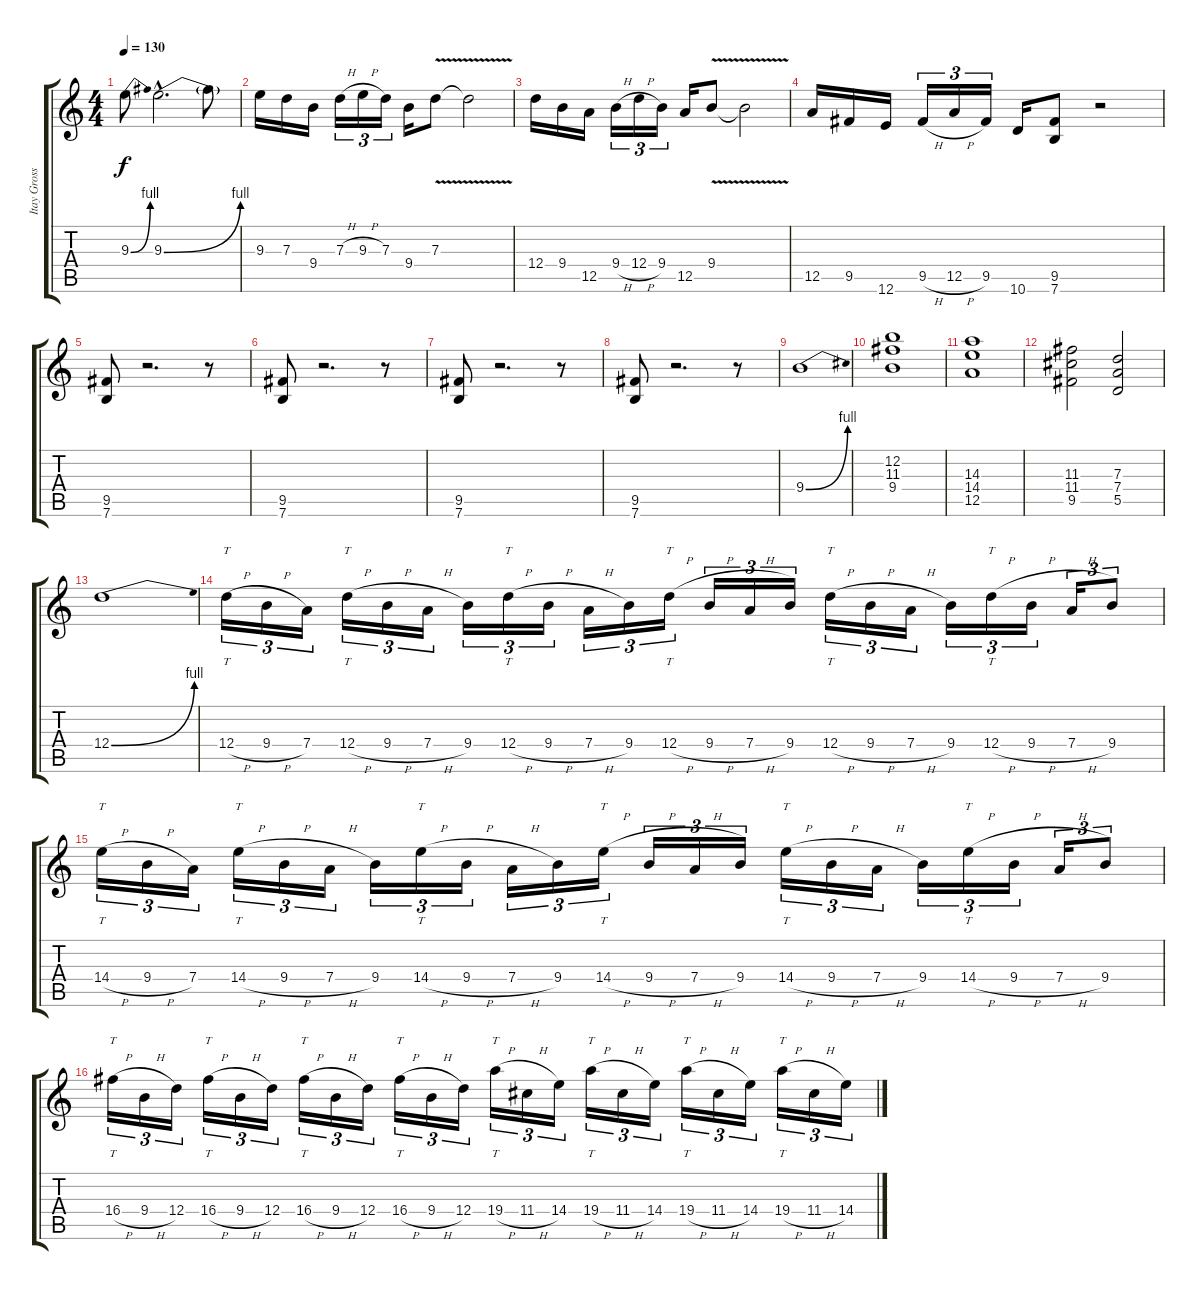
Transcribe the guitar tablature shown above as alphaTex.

\track ("Itay Gross" "Itay Gross") {instrument overdrivenguitar}
\staff {score tabs}
\tuning (E4 B3 G3 D3 A2 E2) {hide}
\ts (4 4)
\tempo 130
\clef g2
\ks c
9.3{be (bend 0 0 60 4)}.8{dy f} 9.3{be (bend 0 0 60 4) hac}.2{d} 9.3{t}.8 |
9.3.16 7.3.16 9.4.16 7.3{h}.16{tu (3 2)} 9.3{h}.16{tu (3 2)} 7.3.16{tu (3 2)} 9.4.16 7.3{v}.8 7.3{t}.2 |
12.4.16 9.4.16 12.5.16 9.4{h}.16{tu (3 2)} 12.4{h}.16{tu (3 2)} 9.4.16{tu (3 2)} 12.5.16 9.4{v}.8 9.4{t}.2 |
12.5.16 9.5.16 12.6.16 9.5{h}.16{tu (3 2)} 12.5{h}.16{tu (3 2)} 9.5.16{tu (3 2)} 10.6.16 (9.5 7.6).8 r.2 |
(9.5 7.6).8 r.2{d} r.8 |
(9.5 7.6).8 r.2{d} r.8 |
(9.5 7.6).8 r.2{d} r.8 |
(9.5 7.6).8 r.2{d} r.8 |
9.4{be (bend 0 0 60 4)}.1 |
(12.2 11.3 9.4).1 |
(14.3 14.4 12.5).1 |
(11.3 11.4 9.5).2 (7.3 7.4 5.5).2 |
12.4{be (bend 0 0 60 4)}.1 |
12.4{h}.16{tt tu (3 2)} 9.4{h}.16{tu (3 2)} 7.4.16{tu (3 2)} 12.4{h}.16{tt tu (3 2)} 9.4{h}.16{tu (3 2)} 7.4{h}.16{tu (3 2)} 9.4.16{tu (3 2)} 12.4{h}.16{tt tu (3 2)} 9.4{h}.16{tu (3 2)} 7.4{h}.16{tu (3 2)} 9.4.16{tu (3 2)} 12.4{h}.16{tt tu (3 2)} 9.4{h}.16{tu (3 2)} 7.4{h}.16{tu (3 2)} 9.4.16{tu (3 2)} 12.4{h}.16{tt tu (3 2)} 9.4{h}.16{tu (3 2)} 7.4{h}.16{tu (3 2)} 9.4.16{tu (3 2)} 12.4{h}.16{tt tu (3 2)} 9.4{h}.16{tu (3 2)} 7.4{h}.16{tu (3 2)} 9.4.8{tu (3 2)} |
14.4{h}.16{tt tu (3 2)} 9.4{h}.16{tu (3 2)} 7.4.16{tu (3 2)} 14.4{h}.16{tt tu (3 2)} 9.4{h}.16{tu (3 2)} 7.4{h}.16{tu (3 2)} 9.4.16{tu (3 2)} 14.4{h}.16{tt tu (3 2)} 9.4{h}.16{tu (3 2)} 7.4{h}.16{tu (3 2)} 9.4.16{tu (3 2)} 14.4{h}.16{tt tu (3 2)} 9.4{h}.16{tu (3 2)} 7.4{h}.16{tu (3 2)} 9.4.16{tu (3 2)} 14.4{h}.16{tt tu (3 2)} 9.4{h}.16{tu (3 2)} 7.4{h}.16{tu (3 2)} 9.4.16{tu (3 2)} 14.4{h}.16{tt tu (3 2)} 9.4{h}.16{tu (3 2)} 7.4{h}.16{tu (3 2)} 9.4.8{tu (3 2)} |
16.4{h}.16{tt tu (3 2)} 9.4{h}.16{tu (3 2)} 12.4.16{tu (3 2)} 16.4{h}.16{tt tu (3 2)} 9.4{h}.16{tu (3 2)} 12.4.16{tu (3 2)} 16.4{h}.16{tt tu (3 2)} 9.4{h}.16{tu (3 2)} 12.4.16{tu (3 2)} 16.4{h}.16{tt tu (3 2)} 9.4{h}.16{tu (3 2)} 12.4.16{tu (3 2)} 19.4{h}.16{tt tu (3 2)} 11.4{h}.16{tu (3 2)} 14.4.16{tu (3 2)} 19.4{h}.16{tt tu (3 2)} 11.4{h}.16{tu (3 2)} 14.4.16{tu (3 2)} 19.4{h}.16{tt tu (3 2)} 11.4{h}.16{tu (3 2)} 14.4.16{tu (3 2)} 19.4{h}.16{tt tu (3 2)} 11.4{h}.16{tu (3 2)} 14.4.16{tu (3 2)}
